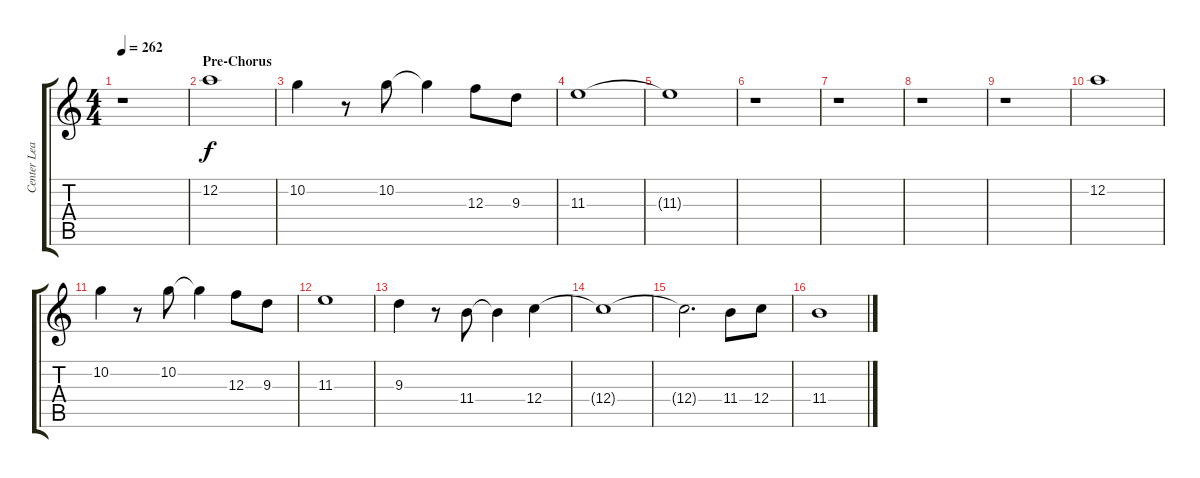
\track ("Center Lead 1" "Center Lea") {instrument overdrivenguitar}
\staff {score tabs}
\tuning (D4 A3 F3 C3 G2 C2) {hide}
\ts (4 4)
\tempo 262
\clef g2
\ks aminor
r.1{dy f} |
\section ("" "Pre-Chorus")
12.2.1 |
10.2.4 r.8 10.2.8 10.2{t}.4 12.3.8 9.3.8 |
11.3.1 |
11.3{t}.1 |
r.1 |
r.1 |
r.1 |
r.1 |
12.2.1 |
10.2.4 r.8 10.2.8 10.2{t}.4 12.3.8 9.3.8 |
11.3.1 |
9.3.4 r.8 11.4.8 11.4{t}.4 12.4.4 |
12.4{t}.1 |
12.4{t}.2{d} 11.4.8 12.4.8 |
11.4.1
